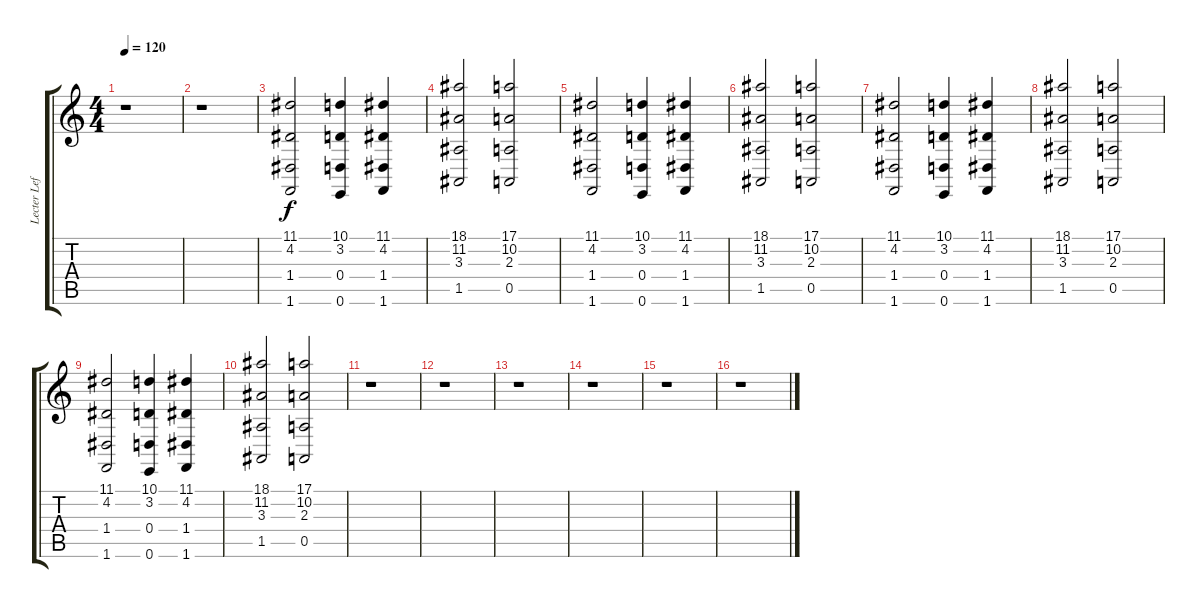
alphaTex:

\track ("Lecter Left" "Lecter Lef") {instrument orchestrahit}
\staff {score tabs}
\tuning (E4 B3 G3 D3 A2 E2) {hide}
\ts (4 4)
\tempo 120
\clef g2
\ks c
r.1{dy f} |
r.1 |
(11.1 4.2 1.4 1.6).2{instrument orchestrahit} (10.1 3.2 0.4 0.6).4 (11.1 4.2 1.4 1.6).4 |
(18.1 11.2 3.3 1.5).2 (17.1 10.2 2.3 0.5).2 |
(11.1 4.2 1.4 1.6).2 (10.1 3.2 0.4 0.6).4 (11.1 4.2 1.4 1.6).4 |
(18.1 11.2 3.3 1.5).2 (17.1 10.2 2.3 0.5).2 |
(11.1 4.2 1.4 1.6).2 (10.1 3.2 0.4 0.6).4 (11.1 4.2 1.4 1.6).4 |
(18.1 11.2 3.3 1.5).2 (17.1 10.2 2.3 0.5).2 |
(11.1 4.2 1.4 1.6).2 (10.1 3.2 0.4 0.6).4 (11.1 4.2 1.4 1.6).4 |
(18.1 11.2 3.3 1.5).2 (17.1 10.2 2.3 0.5).2 |
r.1 |
r.1 |
r.1 |
r.1 |
r.1 |
r.1
